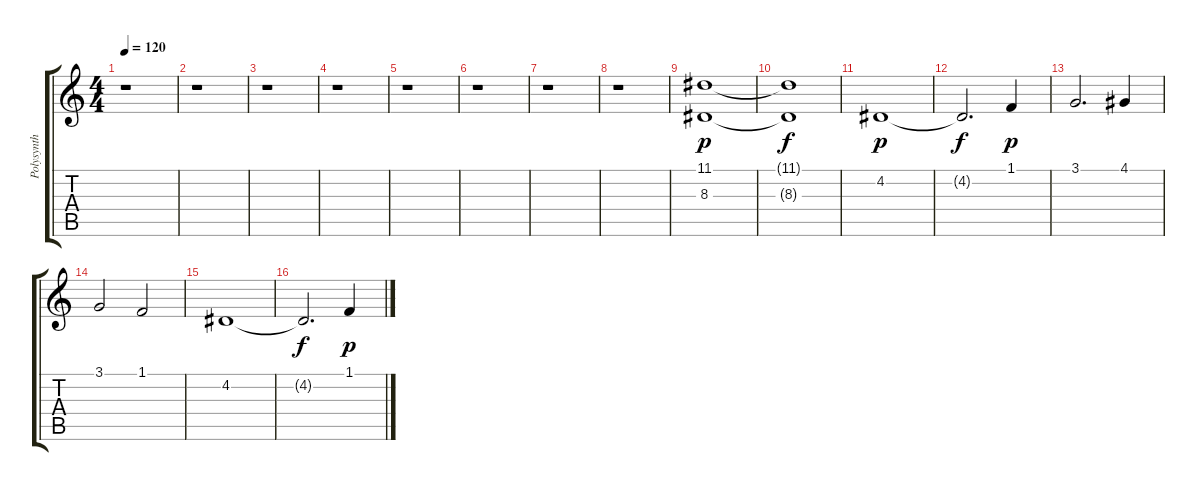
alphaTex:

\track ("Polysynth" "Polysynth") {instrument pad3polysynth}
\staff {score tabs}
\tuning (E4 B3 G3 D3 A2 E2) {hide}
\ts (4 4)
\tempo 120
\clef g2
\ks c
r.1{dy p} |
r.1 |
r.1 |
r.1 |
r.1 |
r.1 |
r.1 |
r.1 |
(11.1 8.3).1 |
(11.1{t} 8.3{t}).1{dy f} |
4.2.1{dy p} |
4.2{t}.2{d dy f} 1.1.4{dy p} |
3.1.2{d} 4.1.4 |
3.1.2 1.1.2 |
4.2.1 |
4.2{t}.2{d dy f} 1.1.4{dy p}
